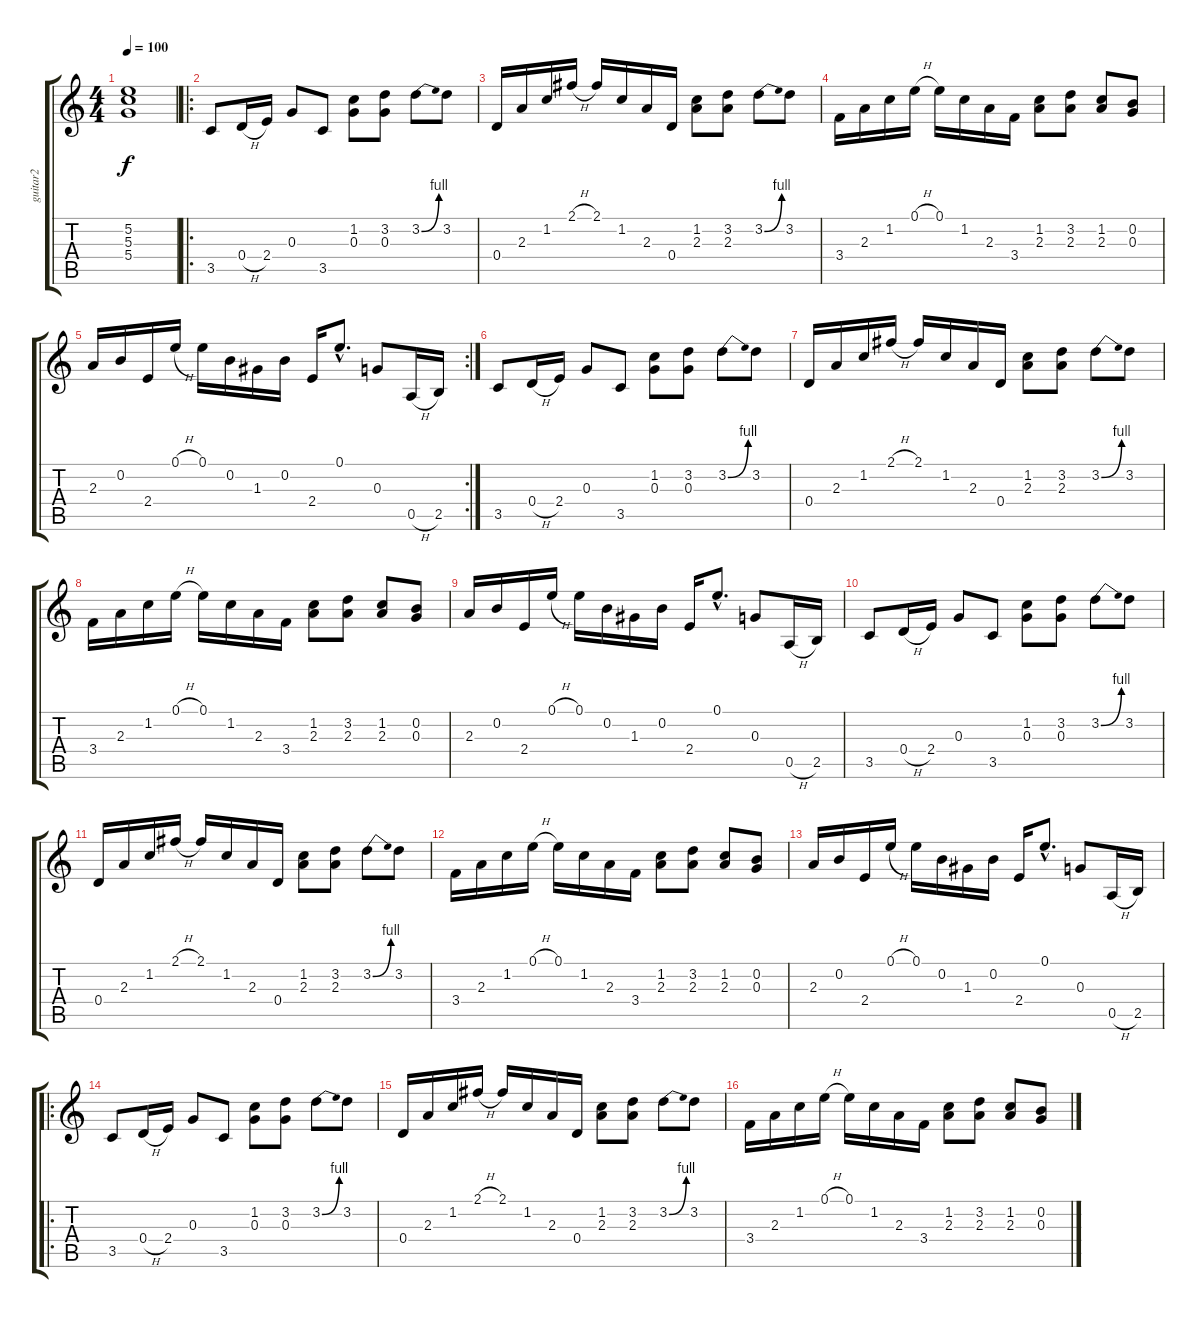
\track ("guitar2" "guitar2") {instrument distortionguitar}
\staff {score tabs}
\tuning (E4 B3 G3 D3 A2 E2) {hide}
\ts (4 4)
\tempo 100
\clef g2
\ks c
(5.2{t} 5.3{t} 5.4{t}).1{dy f} |
\ro
3.5.8 0.4{h}.16 2.4.16 0.3.8 3.5.8 (1.2 0.3).8 (3.2 0.3).8 3.2{be (bend 0 0 60 4)}.8 3.2.8 |
0.4.16 2.3.16 1.2.16 2.1{h}.16 2.1.16 1.2.16 2.3.16 0.4.16 (1.2 2.3).8 (3.2 2.3).8 3.2{be (bend 0 0 60 4)}.8 3.2.8 |
3.4.16 2.3.16 1.2.16 0.1{h}.16 0.1.16 1.2.16 2.3.16 3.4.16 (1.2 2.3).8 (3.2 2.3).8 (1.2 2.3).8 (0.2 0.3).8 |
\rc 2
2.3.16 0.2.16 2.4.16 0.1{h}.16 0.1.16 0.2.16 1.3.16 0.2.16 2.4.16 0.1{hac}.8{d} 0.3.8 0.5{h}.16 2.5.16 |
3.5.8 0.4{h}.16 2.4.16 0.3.8 3.5.8 (1.2 0.3).8 (3.2 0.3).8 3.2{be (bend 0 0 60 4)}.8 3.2.8 |
0.4.16 2.3.16 1.2.16 2.1{h}.16 2.1.16 1.2.16 2.3.16 0.4.16 (1.2 2.3).8 (3.2 2.3).8 3.2{be (bend 0 0 60 4)}.8 3.2.8 |
3.4.16 2.3.16 1.2.16 0.1{h}.16 0.1.16 1.2.16 2.3.16 3.4.16 (1.2 2.3).8 (3.2 2.3).8 (1.2 2.3).8 (0.2 0.3).8 |
2.3.16 0.2.16 2.4.16 0.1{h}.16 0.1.16 0.2.16 1.3.16 0.2.16 2.4.16 0.1{hac}.8{d} 0.3.8 0.5{h}.16 2.5.16 |
3.5.8 0.4{h}.16 2.4.16 0.3.8 3.5.8 (1.2 0.3).8 (3.2 0.3).8 3.2{be (bend 0 0 60 4)}.8 3.2.8 |
0.4.16 2.3.16 1.2.16 2.1{h}.16 2.1.16 1.2.16 2.3.16 0.4.16 (1.2 2.3).8 (3.2 2.3).8 3.2{be (bend 0 0 60 4)}.8 3.2.8 |
3.4.16 2.3.16 1.2.16 0.1{h}.16 0.1.16 1.2.16 2.3.16 3.4.16 (1.2 2.3).8 (3.2 2.3).8 (1.2 2.3).8 (0.2 0.3).8 |
2.3.16 0.2.16 2.4.16 0.1{h}.16 0.1.16 0.2.16 1.3.16 0.2.16 2.4.16 0.1{hac}.8{d} 0.3.8 0.5{h}.16 2.5.16 |
\ro
3.5.8 0.4{h}.16 2.4.16 0.3.8 3.5.8 (1.2 0.3).8 (3.2 0.3).8 3.2{be (bend 0 0 60 4)}.8 3.2.8 |
0.4.16 2.3.16 1.2.16 2.1{h}.16 2.1.16 1.2.16 2.3.16 0.4.16 (1.2 2.3).8 (3.2 2.3).8 3.2{be (bend 0 0 60 4)}.8 3.2.8 |
3.4.16 2.3.16 1.2.16 0.1{h}.16 0.1.16 1.2.16 2.3.16 3.4.16 (1.2 2.3).8 (3.2 2.3).8 (1.2 2.3).8 (0.2 0.3).8
